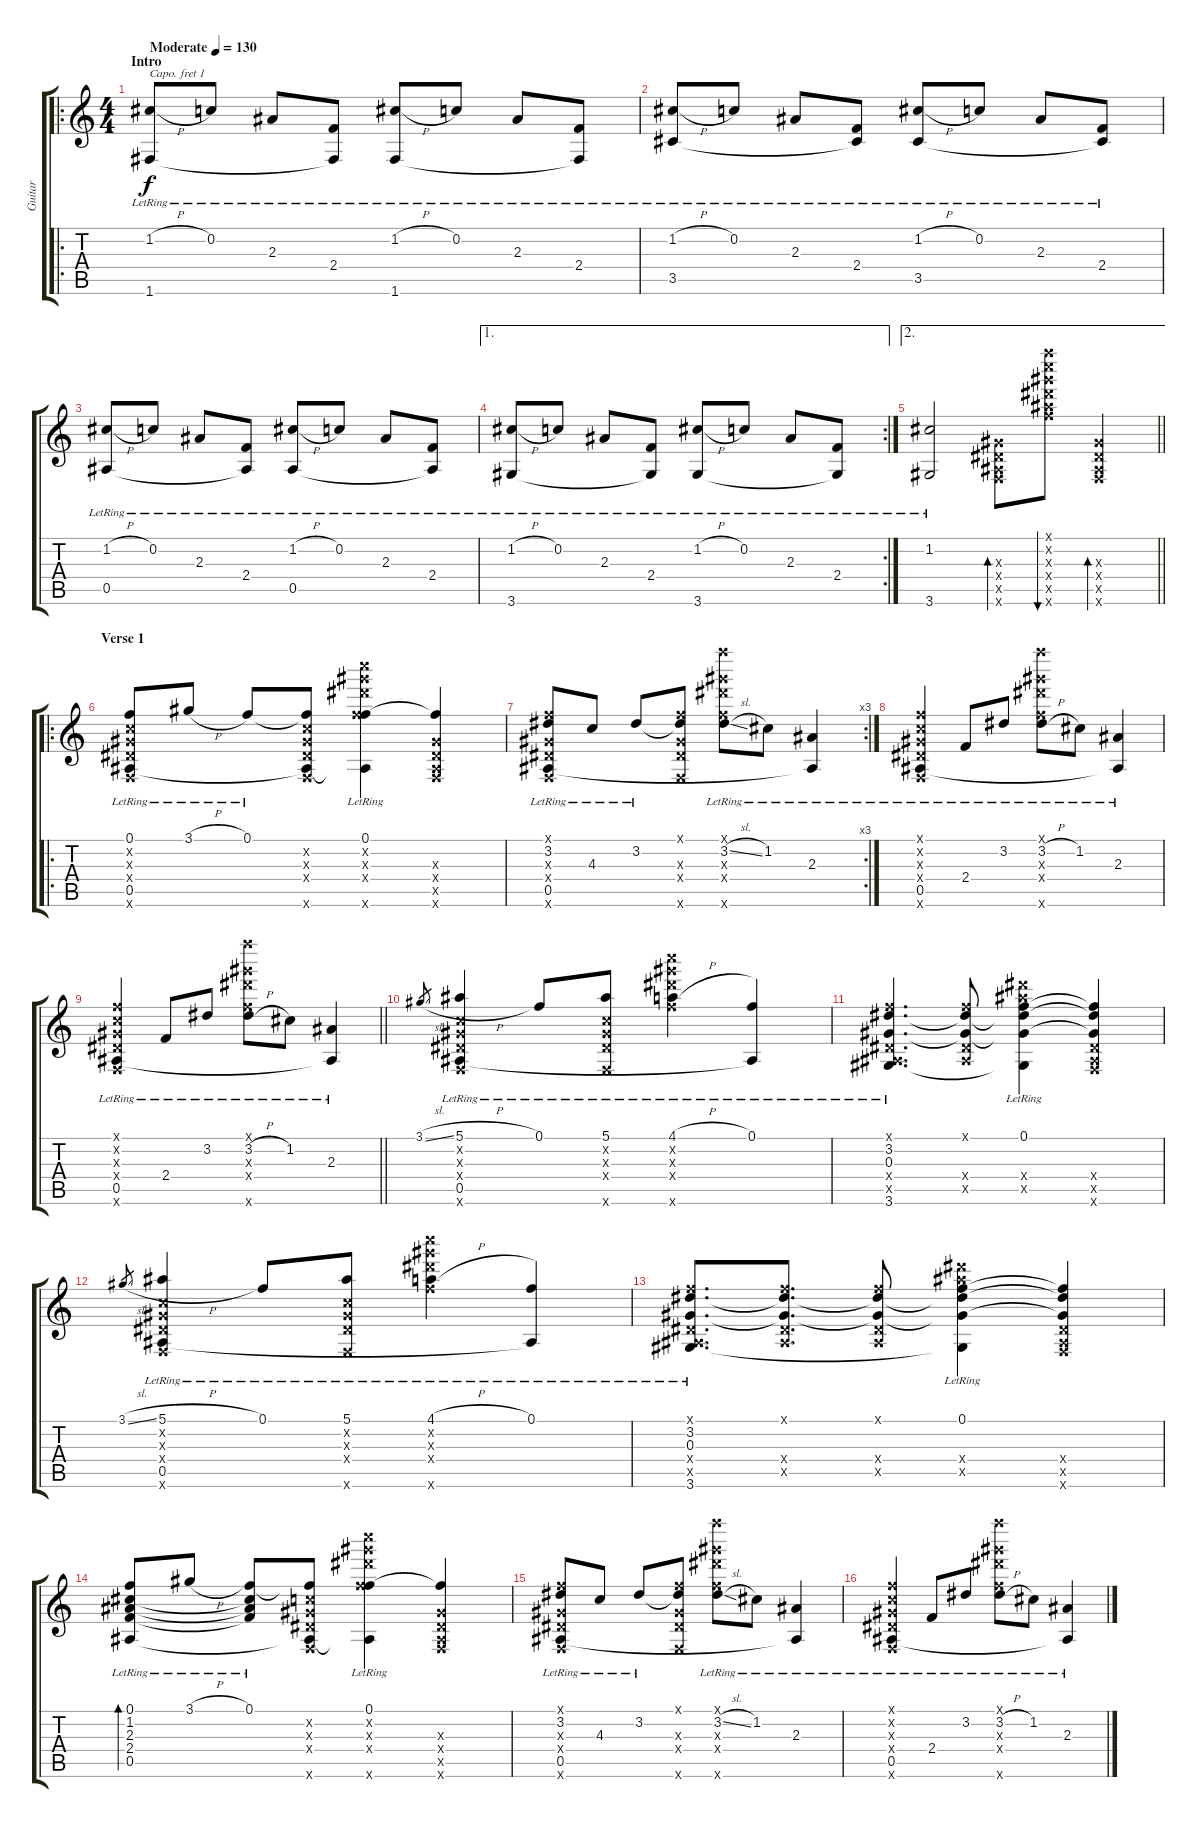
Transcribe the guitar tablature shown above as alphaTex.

\track ("Guitar" "Guitar") {instrument acousticguitarsteel}
\staff {score tabs}
\capo 1
\tuning (E4 B3 G3 D3 A2 E2) {hide}
\ro
\ts (4 4)
\section ("" "Intro")
\tempo (130 "Moderate")
\clef g2
\ks c
(1.2{h lr} 1.6{lr}).8{txt "" dy f instrument acousticguitarsteel} 0.2{lr}.8 2.3{lr}.8 (2.4{lr} 1.6{t}).8 (1.2{h lr} 1.6{lr}).8 0.2{lr}.8 2.3{lr}.8 (2.4{lr} 1.6{t}).8 |
(1.2{h lr} 3.5).8 0.2{lr}.8 2.3{lr}.8 (2.4{lr} 3.5{t}).8 (1.2{h lr} 3.5).8 0.2{lr}.8 2.3{lr}.8 (2.4{lr} 3.5{t}).8 |
(1.2{h lr} 0.5).8 0.2{lr}.8 2.3{lr}.8 (2.4{lr} 0.5{t}).8 (1.2{h lr} 0.5).8 0.2{lr}.8 2.3{lr}.8 (2.4{lr} 0.5{t}).8 |
\ae 1
\rc 2
(1.2{h lr} 3.6{lr}).8 0.2{lr}.8 2.3{lr}.8 (2.4{lr} 3.6{t}).8 (1.2{h lr} 3.6{lr}).8 0.2{lr}.8 2.3{lr}.8 (2.4{lr} 3.6{t}).8 |
\ae 2
\barLineRight lightlight
(1.2{lr} 3.6{lr}).2 (0.3{x} 0.4{x} 0.5{x} 0.6{x}).8{bd 30} (24.1{x} 24.2{x} 24.3{x} 24.4{x} 24.5{x} 24.6{x}).8{bu 30} (0.3{x} 0.4{x} 0.5{x} 0.6{x}).4{bd 30} |
\ro
\section ("" "Verse 1")
(0.1{lr} 0.2{x} 0.3{x} 0.4{x} 0.5{lr} 0.6{x}).8 3.1{h lr}.8 0.1{lr}.8 (0.1{t} 0.2{x} 0.3{x} 0.4{x} 0.5{t} 0.6{x}).8 (0.1{lr} 24.2{x} 24.3{x} 24.4{x} 0.5{t} 24.6{x}).4 (0.1{t} 0.3{x} 0.4{x} 0.5{x} 0.6{x}).4 |
\rc 3
(0.1{x} 3.2{lr} 0.3{x} 0.4{x} 0.5{lr} 0.6{x}).8 4.3{lr}.8 3.2{lr}.8 (0.1{x} 3.2{t} 0.3{x} 0.4{x} 0.6{x}).8 (24.1{x} 3.2{sl lr} 24.3{x} 24.4{x} 24.6{x}).8 1.2{lr}.8 (2.3{lr} 0.5{t}).4 |
(0.1{x} 0.2{x} 0.3{x} 0.4{x} 0.5{lr} 0.6{x}).4 2.4{lr}.8 3.2{lr}.8 (24.1{x} 3.2{h lr} 24.3{x} 24.4{x} 24.6{x}).8 1.2{lr}.8 (2.3{lr} 0.5{t}).4 |
\barLineRight lightlight
(0.1{x} 0.2{x} 0.3{x} 0.4{x} 0.5{lr} 0.6{x}).4 2.4{lr}.8 3.2{lr}.8 (24.1{x} 3.2{h lr} 24.3{x} 24.4{x} 24.6{x}).8 1.2{lr}.8 (2.3{lr} 0.5{t}).4 |
\section ("" "")
3.1{sl}.8{gr} (5.1{h lr} 0.2{x} 0.3{x} 0.4{x} 0.5{lr} 0.6{x}).4 0.1{lr}.8 (5.1{lr} 0.2{x} 0.3{x} 0.4{x} 0.6{x}).8 (4.1{h lr} 24.2{x} 24.3{x} 24.4{x} 24.6{x}).4 (0.1{lr} 0.5{t}).4 |
(0.1{x} 3.2{lr} 0.3{lr} 0.4{x} 0.5{x} 3.6{lr}).4{d} (0.1{x} 3.2{t} 0.3{t} 0.4{x} 0.5{x}).8 (0.1{lr} 3.2{t} 0.3{t} 24.4{x} 24.5{x} 3.6{t}).4 (0.1{t} 3.2{t} 0.3{t} 0.4{x} 0.5{x} 0.6{x}).4 |
3.1{sl}.8{gr} (5.1{h lr} 0.2{x} 0.3{x} 0.4{x} 0.5{lr} 0.6{x}).4 0.1{lr}.8 (5.1{lr} 0.2{x} 0.3{x} 0.4{x} 0.6{x}).8 (4.1{h lr} 24.2{x} 24.3{x} 24.4{x} 24.6{x}).4 (0.1{lr} 0.5{t}).4 |
(0.1{x} 3.2{lr} 0.3{lr} 0.4{x} 0.5{x} 3.6{lr}).8{d} (0.1{x} 3.2{t} 0.3{t} 0.4{x} 0.5{x}).8{d} (0.1{x} 3.2{t} 0.3{t} 0.4{x} 0.5{x}).8 (0.1{lr} 3.2{t} 0.3{t} 24.4{x} 24.5{x} 3.6{t}).4 (0.1{t} 3.2{t} 0.3{t} 0.4{x} 0.5{x} 0.6{x}).4 |
(0.1{lr} 1.2 2.3 2.4 0.5{lr}).8{bd 30} 3.1{h lr}.8 (0.1{lr} 1.2{t} 2.3{t} 2.4{t}).8 (0.1{t} 0.2{x} 0.3{x} 0.4{x} 0.5{t} 0.6{x}).8 (0.1{lr} 24.2{x} 24.3{x} 24.4{x} 0.5{t} 24.6{x}).4 (0.1{t} 0.3{x} 0.4{x} 0.5{x} 0.6{x}).4 |
(0.1{x} 3.2{lr} 0.3{x} 0.4{x} 0.5{lr} 0.6{x}).8 4.3{lr}.8 3.2{lr}.8 (0.1{x} 3.2{t} 0.3{x} 0.4{x} 0.6{x}).8 (24.1{x} 3.2{sl lr} 24.3{x} 24.4{x} 24.6{x}).8 1.2{lr}.8 (2.3{lr} 0.5{t}).4 |
(0.1{x} 0.2{x} 0.3{x} 0.4{x} 0.5{lr} 0.6{x}).4 2.4{lr}.8 3.2{lr}.8 (24.1{x} 3.2{h lr} 24.3{x} 24.4{x} 24.6{x}).8 1.2{lr}.8 (2.3{lr} 0.5{t}).4
